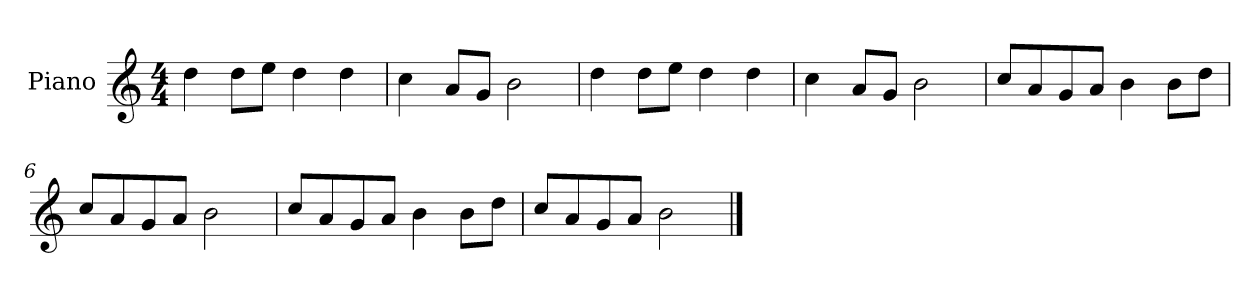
**kern
*part1
*staff1
*I"Piano
*I'P-no
*clefG2
*k[]
*M4/4
*MM90
=1
4dd\
8dd\L
8ee\J
4dd\
4dd\
=2
4cc\
8a/L
8g/J
2b\
=3
4dd\
8dd\L
8ee\J
4dd\
4dd\
=4
4cc\
8a/L
8g/J
2b\
=5
8cc/L
8a/
8g/
8a/J
4b\
8b\L
8dd\J
=6
8cc/L
8a/
8g/
8a/J
2b\
=7
8cc/L
8a/
8g/
8a/J
4b\
8b\L
8dd\J
!!LO:LB:g=z
=8
8cc/L
8a/
8g/
8a/J
2b\
==
*-
